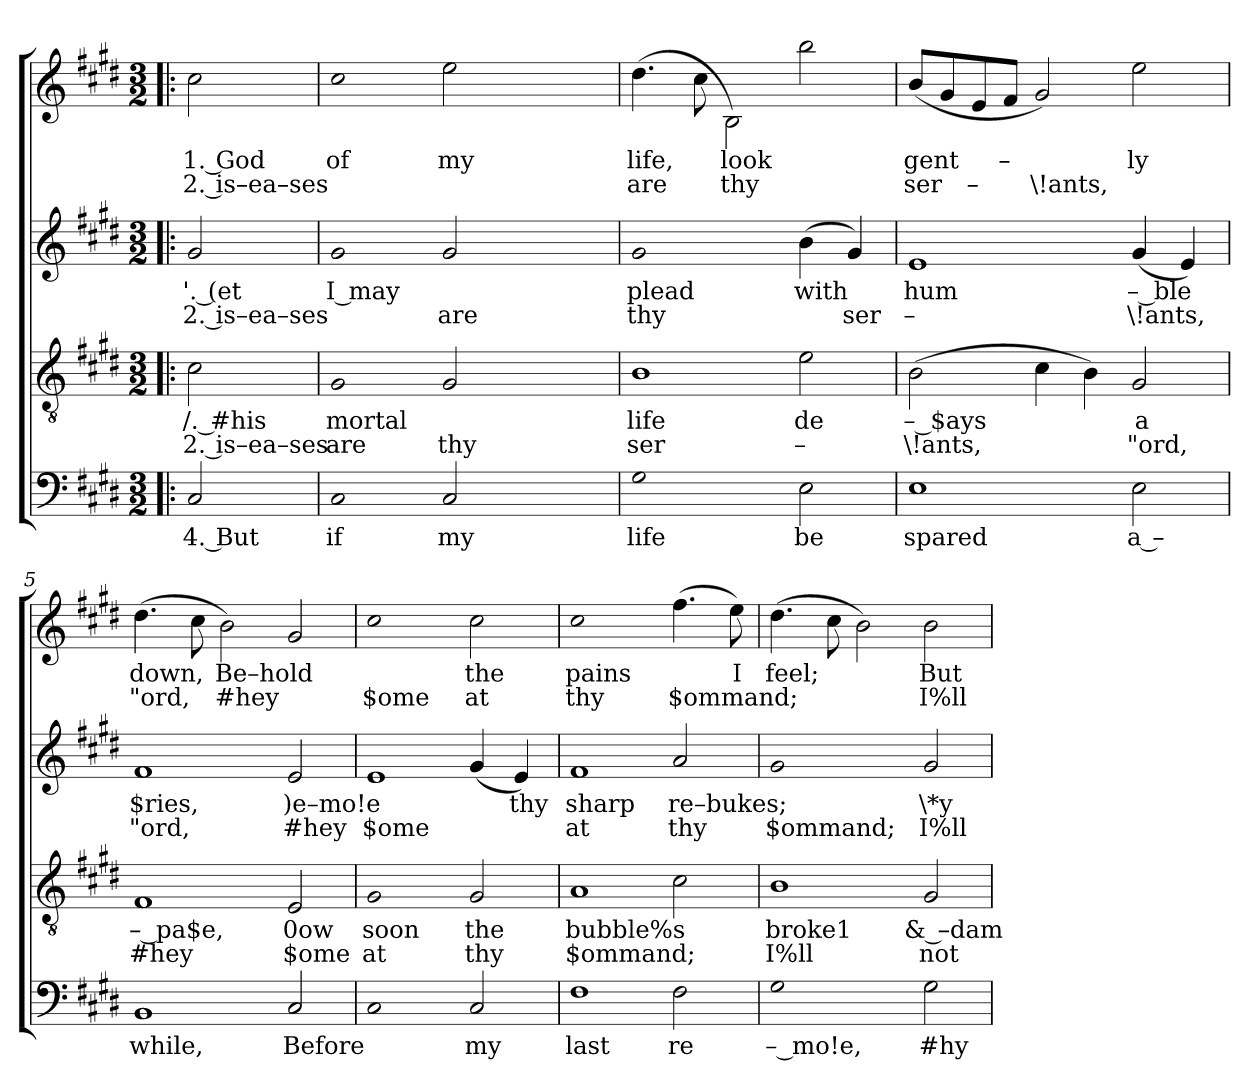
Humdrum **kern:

**kern	**text	**kern	**text	**text	**kern	**text	**text	**kern	**text	**text
*part4	*part4	*part3	*part3	*part3	*part2	*part2	*part2	*part1	*part1	*part1
*staff4	*staff4	*staff3	*staff3	*staff3	*staff2	*staff2	*staff2	*staff1	*staff1	*staff1
*clefF4	*	*clefGv2	*	*	*clefG2	*	*	*clefG2	*	*
*k[f#c#g#d#]	*	*k[f#c#g#d#]	*	*	*k[f#c#g#d#]	*	*	*k[f#c#g#d#]	*	*
*E:	*	*E:	*	*	*E:	*	*	*E:	*	*
*M3/2	*	*M3/2	*	*	*M3/2	*	*	*M3/2	*	*
=1!|:	=1!|:	=1!|:	=1!|:	=1!|:	=1!|:	=1!|:	=1!|:	=1!|:	=1!|:	=1!|:
!LO:N:head=open	!LO:LY:b:rj	!LO:N:head=open	!LO:LY:b:rj	!LO:LY:b:rj	!LO:N:head=open	!LO:LY:b:rj	!LO:LY:b:rj	!LO:N:head=open	!LO:LY:b:rj	!LO:LY:b:rj
2C#/	4. But	2c#\	/. #his	2. is–ea–ses	2g#/	'. (et	2. is–ea–ses	2cc#\	1. God	2. is–ea–ses
=2	=2	=2	=2	=2	=2	=2	=2	=2	=2	=2
!LO:N:head=open	!LO:LY:b	!LO:N:head=open	!LO:LY:b	!LO:LY:b	!LO:N:head=open	!LO:LY:b:rj	!	!LO:N:head=open	!LO:LY:b	!
1C#	if	1G#	mortal	are	1g#	I may	.	1cc#	of	.
!LO:N:head=open	!LO:LY:b	!LO:N:head=open	!	!LO:LY:b	!LO:N:head=open	!	!LO:LY:b	!	!LO:LY:b	!
2C#/	my	2G#/	.	thy	2g#/	.	are	2ee\	my	.
=3	=3	=3	=3	=3	=3	=3	=3	=3	=3	=3
!LO:N:head=open	!LO:LY:b	!	!LO:LY:b	!LO:LY:b	!LO:N:head=open	!LO:LY:b	!LO:LY:b	!LO:N:head=solid	!LO:LY:b	!LO:LY:b
1G#	life	1B	life	ser	1g#	plead	thy	(>4.dd#\	life,	are
!	!	!	!	!	!	!	!	!LO:N:head=solid	!	!
.	.	.	.	.	.	.	.	8cc#\	.	.
!	!	!	!	!	!	!	!	!	!LO:LY:b	!LO:LY:b
.	.	.	.	.	.	.	.	2B\)	look	thy
!	!LO:LY:b:rj	!	!LO:LY:b:rj	!LO:LY:b:rj	!	!LO:LY:b	!	!	!	!
2E\	be	2e\	de	–	(>4b\	with	.	2bb\	.	.
!	!	!	!	!	!LO:N:head=solid	!	!LO:LY:b:rj	!	!	!
.	.	.	.	.	4g#/)	.	ser	.	.	.
=4	=4	=4	=4	=4	=4	=4	=4	=4	=4	=4
!	!LO:LY:b	!	!LO:LY:b:rj	!LO:LY:b:rj	!	!LO:LY:b	!LO:LY:b	!	!LO:LY:b	!LO:LY:b
1E	spared	(>2B\	– $ays	\!ants,	1e	hum	–	(<8b/L	gent	ser
!	!	!	!	!	!	!	!	!LO:N:head=solid	!	!
.	.	.	.	.	.	.	.	8g#/	.	.
!	!	!	!	!	!	!	!	!LO:N:head=solid	!	!LO:LY:b
.	.	.	.	.	.	.	.	8e/	.	–
!	!	!	!	!	!	!	!	!	!LO:LY:b:rj	!
.	.	.	.	.	.	.	.	8f#/J	–	.
!	!	!LO:N:head=solid	!	!	!	!	!	!LO:N:head=open	!	!LO:LY:b
.	.	4c#\	.	.	.	.	.	2g#/)	.	\!ants,
.	.	4B\)	.	.	.	.	.	.	.	.
!	!LO:LY:b:rj	!LO:N:head=open	!LO:LY:b:rj	!LO:LY:b:rj	!LO:N:head=solid	!LO:LY:b:rj	!LO:LY:b:rj	!	!LO:LY:b:rj	!
2E\	a –	2G#/	a	"ord,	(<4g#/	– ble	\!ants,	2ee\	ly	.
!	!	!	!	!	!LO:N:head=solid	!	!	!	!	!
.	.	.	.	.	4e/)	.	.	.	.	.
=5	=5	=5	=5	=5	=5	=5	=5	=5	=5	=5
!	!LO:LY:b	!	!LO:LY:b:rj	!LO:LY:b:rj	!	!LO:LY:b	!LO:LY:b	!LO:N:head=solid	!LO:LY:b	!LO:LY:b
1BB	while,	1F#	– pa$e,	#hey	1f#	$ries,	"ord,	(>4.dd#>\	down,	"ord,
!	!	!	!	!	!	!	!	!LO:N:head=solid	!	!
.	.	.	.	.	.	.	.	8cc#\	.	.
!	!	!	!	!	!	!	!	!	!LO:LY:b	!LO:LY:b
.	.	.	.	.	.	.	.	2b\)	Be–hold	#hey
!LO:N:head=open	!LO:LY:b	!	!LO:LY:b	!LO:LY:b	!	!LO:LY:b	!LO:LY:b	!LO:N:head=open	!	!
2C#/	Before	2E/	0ow	$ome	2e/	)e–mo!e	#hey	2g#/	.	.
=6	=6	=6	=6	=6	=6	=6	=6	=6	=6	=6
!LO:N:head=open	!	!LO:N:head=open	!LO:LY:b	!LO:LY:b	!	!	!LO:LY:b	!LO:N:head=open	!	!LO:LY:b
1C#	.	1G#	soon	at	1e	.	$ome	1cc#	.	$ome
!LO:N:head=open	!LO:LY:b	!LO:N:head=open	!LO:LY:b	!LO:LY:b	!LO:N:head=solid	!	!	!LO:N:head=open	!LO:LY:b	!LO:LY:b
2C#/	my	2G#/	the	thy	(<4g#/	.	.	2cc#\	the	at
!	!	!	!	!	!LO:N:head=solid	!LO:LY:b	!	!	!	!
.	.	.	.	.	4e/)	thy	.	.	.	.
=7	=7	=7	=7	=7	=7	=7	=7	=7	=7	=7
!	!LO:LY:b	!	!LO:LY:b	!LO:LY:b	!	!LO:LY:b	!LO:LY:b	!LO:N:head=open	!LO:LY:b	!LO:LY:b
1F#	last	1A	bubble%s	$ommand;	1f#	sharp	at	1cc#	pains	thy
!	!LO:LY:b	!LO:N:head=open	!	!	!	!LO:LY:b	!LO:LY:b	!	!	!LO:LY:b
2F#\	re	2c#\	.	.	2a/	re–bukes;	thy	(>4.ff#\	.	$ommand;
!	!	!	!	!	!	!	!	!LO:N:head=solid	!LO:LY:b:rj	!
.	.	.	.	.	.	.	.	8ee\)	I	.
=8	=8	=8	=8	=8	=8	=8	=8	=8	=8	=8
!LO:N:head=open	!LO:LY:b:rj	!	!LO:LY:b	!LO:LY:b	!LO:N:head=open	!	!LO:LY:b	!LO:N:head=solid	!LO:LY:b	!
1G#	– mo!e,	1B	broke1	I%ll	1g#	.	$ommand;	(>4.dd#\	feel;	.
!	!	!	!	!	!	!	!	!LO:N:head=solid	!	!
.	.	.	.	.	.	.	.	8cc#\	.	.
.	.	.	.	.	.	.	.	2b\)	.	.
!LO:N:head=open	!LO:LY:b	!LO:N:head=open	!LO:LY:b:rj	!LO:LY:b:rj	!LO:N:head=open	!LO:LY:b	!LO:LY:b	!	!LO:LY:b	!LO:LY:b
2G#\	#hy	2G#/	& –dam	not	2g#/	\*y	I%ll	2b\	But	I%ll
=	=	=	=	=	=	=	=	=	=	=
*-	*-	*-	*-	*-	*-	*-	*-	*-	*-	*-
